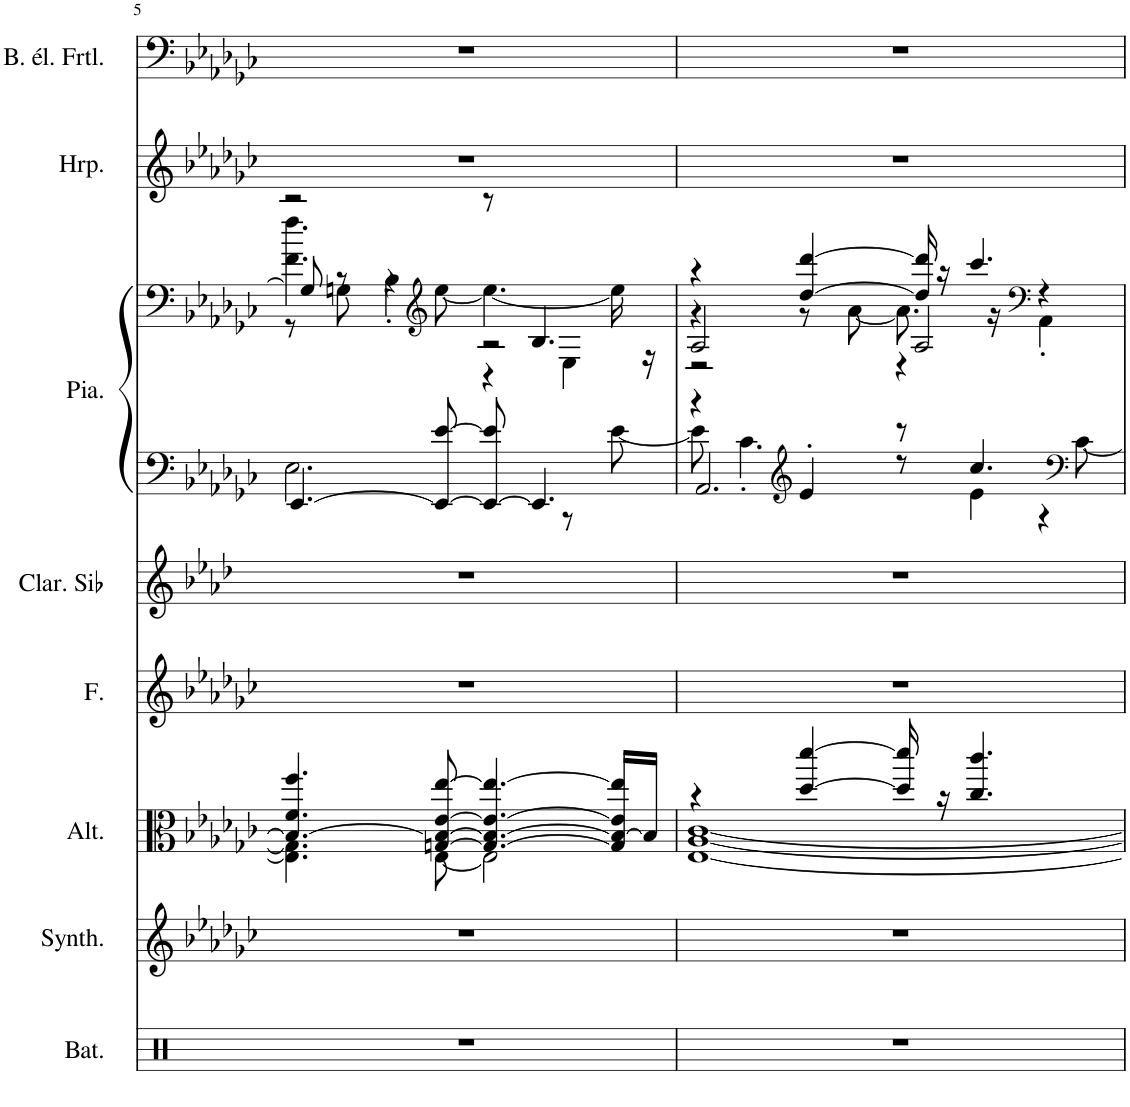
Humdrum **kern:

**kern	**kern	**kern	**kern	**kern	**kern	**kern	**kern	**kern
*part8	*part7	*part6	*part5	*part4	*part3	*part3	*part2	*part1
*staff9	*staff8	*staff7	*staff6	*staff5	*staff4	*staff3	*staff2	*staff1
*I"Batterie, Drums	*I"Synthétiseur d'instruments à cordes, Synth Strings 1	*I"Altos, String Ensemble 1	*I"Femmes, Choir Aahs	*I"Clarinette en Sib	*I"Piano, Bright Acoustic Piano	*	*I"Harpe	*I"Basse électrique fretless, Fretless Bass
*I'Bat.	*I'Synth.	*I'Alt.	*I'F.	*I'Clar. Sib	*I'Pia.	*	*I'Hrp.	*I'B. él. Frtl.
!!LO:PB:g=z
*clefX	*clefG2	*clefC3	*clefG2	*clefG2	*clefG2	*clefF4	*clefG2	*clefF4
*	*	*	*	*Trd1c2	*	*	*	*Trd7c12
*k[b-e-a-d-g-c-]	*k[b-e-a-d-g-c-]	*k[b-e-a-d-g-c-]	*k[b-e-a-d-g-c-]	*k[b-e-a-d-]	*k[b-e-a-d-g-c-]	*k[b-e-a-d-g-c-]	*k[b-e-a-d-g-c-]	*k[b-e-a-d-g-c-]
*M4/4	*M4/4	*M4/4	*M4/4	*M4/4	*M4/4	*M4/4	*M4/4	*M4/4
=5	=5	=5	=5	=5	=5	=5	=5	=5
*	*	*^	*	*	*^	*^	*	*
*	*	*	*	*	*	*	*	*	*^	*	*
*	*	*	*	*	*	*	*	*	*	*^	*	*
1r	1r	4.B-/_ 4.f/ 4.ff/	4.E-\] 4.G-\]	1r	1r	[4.EE-/	2.E-\	2r	4.f\ 4.ff\	8G-/]	8r	1r	1r
.	.	.	.	.	.	.	.	.	.	8r	8Gn\	.	.
.	.	.	.	.	.	.	.	.	.	4r	4B-'\	.	.
*	*	*	*	*	*	*	*	*clefG2	*	*	*	*	*
.	.	[8Gn/ 8B-/_ [8e-/ [8ee-/	[8E-\	.	.	8EE-/_ [8e-/	.	.	[8ee-\	.	.	.	.
.	.	4.G/_ 4.B-/_ 4.e-/_ 4.ee-/_	2E-\]	.	.	8EE-/_ 8e-/]	.	8r	4.ee-\_	2r	4r	.	.
.	.	.	.	.	.	4.EE-/]	.	4.B-/	.	.	.	.	.
.	.	.	.	.	.	.	8r	.	.	.	4E-\	.	.
.	.	16G/] 16B-/_ 16e-/] 16ee-/]LL	.	.	.	.	[8e-\	.	16ee-\]	.	.	.	.
.	.	16B-/JJ]	.	.	.	.	.	.	16r	.	.	.	.
=6	=6	=6	=6	=6	=6	=6	=6	=6	=6	=6	=6	=6	=6
*	*	*	*	*	*	*	*^	*	*	*	*	*	*
1r	1r	4r	[1E- [1A- [1c-	1r	1r	4r	8e-\]	2.AA-/	4r	4r	2A-/	2r	1r	1r
.	.	.	.	.	.	.	4.c-'\	.	.	.	.	.	.	.
*	*	*	*	*	*	*clefG2	*	*	*	*	*	*	*	*
.	.	[4dd-/ [4ddd-/	.	.	.	4e-'/	.	.	[4dd-/ [4ddd-/	8r	.	.	.	.
.	.	.	.	.	.	.	.	.	.	[8a-\	.	.	.	.
.	.	16dd-/] 16ddd-/]	.	.	.	8r	8r	.	16dd-/] 16ddd-/]	8.a-\]	2A-/	4r	.	.
.	.	16r	.	.	.	.	.	.	16r	.	.	.	.	.
.	.	4.cc-/ 4.ccc-/	.	.	.	4.cc-/	4e-\	.	4.ccc-/	.	.	.	.	.
.	.	.	.	.	.	.	.	.	.	16r	.	.	.	.
*	*	*	*	*	*	*	*	*	*clefF4	*	*	*	*	*
.	.	.	.	.	.	.	.	4r	.	4r	.	4AA-'\	.	.
*	*	*	*	*	*	*clefF4	*	*	*	*	*	*	*	*
.	.	.	.	.	.	.	[8c-\	.	.	.	.	.	.	.
*	*	*	*	*	*	*v	*v	*v	*	*	*	*	*	*
*	*	*v	*v	*	*	*	*v	*v	*v	*v	*	*
=	=	=	=	=	=	=	=	=
*-	*-	*-	*-	*-	*-	*-	*-	*-
